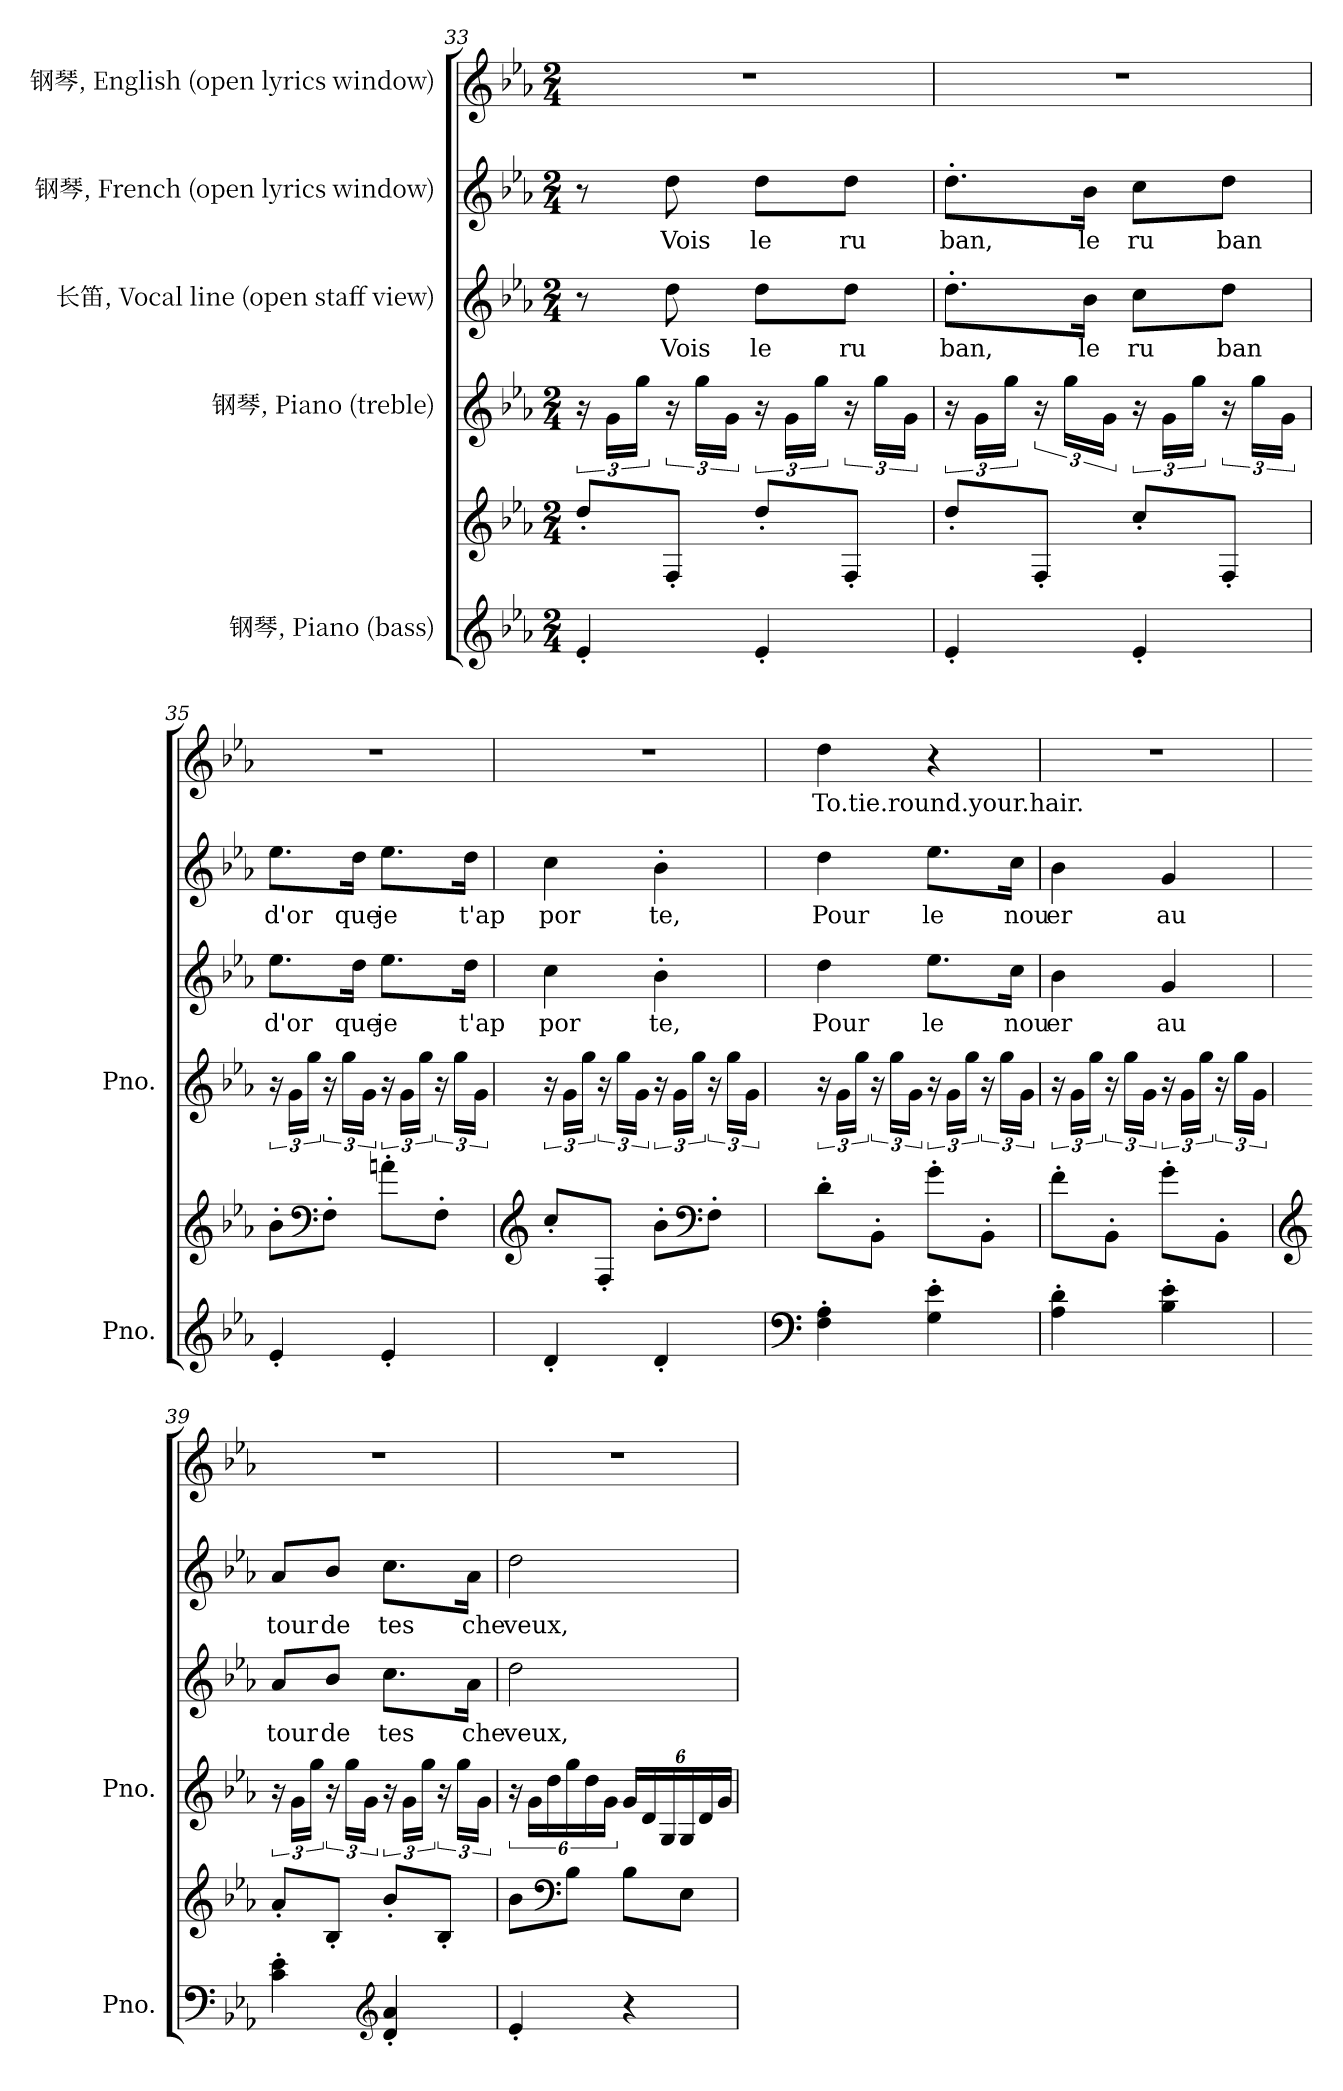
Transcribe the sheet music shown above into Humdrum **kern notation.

**kern	**kern	**kern	**kern	**text	**kern	**text	**kern	**text
*part5	*part5	*part4	*part3	*part3	*part2	*part2	*part1	*part1
*staff6	*staff5	*staff4	*staff3	*staff3	*staff2	*staff2	*staff1	*staff1
*I"钢琴, Piano (bass)	*	*I"钢琴, Piano (treble)	*I"长笛, Vocal line (open staff view)	*	*I"钢琴, French (open lyrics window)	*	*I"钢琴, English (open lyrics window)	*
*I'Pno.	*	*I'Pno.	*	*	*	*	*	*
*clefG2	*clefG2	*clefG2	*clefG2	*	*clefG2	*	*clefG2	*
*k[b-e-a-]	*k[b-e-a-]	*k[b-e-a-]	*k[b-e-a-]	*	*k[b-e-a-]	*	*k[b-e-a-]	*
*M2/4	*M2/4	*M2/4	*M2/4	*	*M2/4	*	*M2/4	*
=33	=33	=33	=33	=33	=33	=33	=33	=33
4e-'/	8dd'/L	24r	8r	.	8r	.	2r	.
.	.	24g\LL	.	.	.	.	.	.
.	.	24gg\JJ	.	.	.	.	.	.
.	8F'/J	24r	8dd\	Vois	8dd\	Vois	.	.
.	.	24gg\LL	.	.	.	.	.	.
.	.	24g\JJ	.	.	.	.	.	.
4e-'/	8dd'/L	24r	8dd\L	le	8dd\L	le	.	.
.	.	24g\LL	.	.	.	.	.	.
.	.	24gg\JJ	.	.	.	.	.	.
.	8F'/J	24r	8dd\J	ru	8dd\J	ru	.	.
.	.	24gg\LL	.	.	.	.	.	.
.	.	24g\JJ	.	.	.	.	.	.
!!LO:LB:g=z
=34	=34	=34	=34	=34	=34	=34	=34	=34
4e-'/	8dd'/L	24r	8.dd'\L	ban,	8.dd'\L	ban,	2r	.
.	.	24g\LL	.	.	.	.	.	.
.	.	24gg\JJ	.	.	.	.	.	.
.	8F'/J	24r	.	.	.	.	.	.
.	.	24gg\LL	.	.	.	.	.	.
.	.	.	16b-\Jk	le	16b-\Jk	le	.	.
.	.	24g\JJ	.	.	.	.	.	.
4e-'/	8cc'/L	24r	8cc\L	ru	8cc\L	ru	.	.
.	.	24g\LL	.	.	.	.	.	.
.	.	24gg\JJ	.	.	.	.	.	.
.	8F'/J	24r	8dd\J	ban	8dd\J	ban	.	.
.	.	24gg\LL	.	.	.	.	.	.
.	.	24g\JJ	.	.	.	.	.	.
=35	=35	=35	=35	=35	=35	=35	=35	=35
4e-'/	8b-'\L	24r	8.ee-\L	d'or	8.ee-\L	d'or	2r	.
.	.	24g\LL	.	.	.	.	.	.
.	.	24gg\JJ	.	.	.	.	.	.
*	*clefF4	*	*	*	*	*	*	*
.	8F'\J	24r	.	.	.	.	.	.
.	.	24gg\LL	.	.	.	.	.	.
.	.	.	16dd\Jk	que	16dd\Jk	que	.	.
.	.	24g\JJ	.	.	.	.	.	.
4e-'/	8an'\L	24r	8.ee-\L	je	8.ee-\L	je	.	.
.	.	24g\LL	.	.	.	.	.	.
.	.	24gg\JJ	.	.	.	.	.	.
.	8F'\J	24r	.	.	.	.	.	.
.	.	24gg\LL	.	.	.	.	.	.
.	.	.	16dd\Jk	t'ap	16dd\Jk	t'ap	.	.
.	.	24g\JJ	.	.	.	.	.	.
=36	=36	=36	=36	=36	=36	=36	=36	=36
*	*clefG2	*	*	*	*	*	*	*
4d'/	8cc'/L	24r	4cc\	por	4cc\	por	2r	.
.	.	24g\LL	.	.	.	.	.	.
.	.	24gg\JJ	.	.	.	.	.	.
.	8F'/J	24r	.	.	.	.	.	.
.	.	24gg\LL	.	.	.	.	.	.
.	.	24g\JJ	.	.	.	.	.	.
4d'/	8b-'\L	24r	4b-'\	te,	4b-'\	te,	.	.
.	.	24g\LL	.	.	.	.	.	.
.	.	24gg\JJ	.	.	.	.	.	.
*	*clefF4	*	*	*	*	*	*	*
.	8F'\J	24r	.	.	.	.	.	.
.	.	24gg\LL	.	.	.	.	.	.
.	.	24g\JJ	.	.	.	.	.	.
!!LO:PB:g=z
=37	=37	=37	=37	=37	=37	=37	=37	=37
*clefF4	*	*	*	*	*	*	*	*
4F\' 4A-\'	8d'\L	24r	4dd\	Pour	4dd\	Pour	4dd\	To.tie.round.your.hair.
.	.	24g\LL	.	.	.	.	.	.
.	.	24gg\JJ	.	.	.	.	.	.
.	8BB-'\J	24r	.	.	.	.	.	.
.	.	24gg\LL	.	.	.	.	.	.
.	.	24g\JJ	.	.	.	.	.	.
4G\' 4e-\'	8g'\L	24r	8.ee-\L	le	8.ee-\L	le	4r	.
.	.	24g\LL	.	.	.	.	.	.
.	.	24gg\JJ	.	.	.	.	.	.
.	8BB-'\J	24r	.	.	.	.	.	.
.	.	24gg\LL	.	.	.	.	.	.
.	.	.	16cc\Jk	nou	16cc\Jk	nou	.	.
.	.	24g\JJ	.	.	.	.	.	.
=38	=38	=38	=38	=38	=38	=38	=38	=38
4A-\' 4d\'	8f'\L	24r	4b-\	er	4b-\	er	2r	.
.	.	24g\LL	.	.	.	.	.	.
.	.	24gg\JJ	.	.	.	.	.	.
.	8BB-'\J	24r	.	.	.	.	.	.
.	.	24gg\LL	.	.	.	.	.	.
.	.	24g\JJ	.	.	.	.	.	.
4B-\' 4e-\'	8g'\L	24r	4g/	au	4g/	au	.	.
.	.	24g\LL	.	.	.	.	.	.
.	.	24gg\JJ	.	.	.	.	.	.
.	8BB-'\J	24r	.	.	.	.	.	.
.	.	24gg\LL	.	.	.	.	.	.
.	.	24g\JJ	.	.	.	.	.	.
!!LO:LB:g=z
=39	=39	=39	=39	=39	=39	=39	=39	=39
*	*clefG2	*	*	*	*	*	*	*
4c\' 4e-\'	8a-'/L	24r	8a-/L	tour	8a-/L	tour	2r	.
.	.	24g\LL	.	.	.	.	.	.
.	.	24gg\JJ	.	.	.	.	.	.
.	8B-'/J	24r	8b-/J	de	8b-/J	de	.	.
.	.	24gg\LL	.	.	.	.	.	.
.	.	24g\JJ	.	.	.	.	.	.
*clefG2	*	*	*	*	*	*	*	*
4d/' 4a-/'	8b-'/L	24r	8.cc\L	tes	8.cc\L	tes	.	.
.	.	24g\LL	.	.	.	.	.	.
.	.	24gg\JJ	.	.	.	.	.	.
.	8B-'/J	24r	.	.	.	.	.	.
.	.	24gg\LL	.	.	.	.	.	.
.	.	.	16a-\Jk	che	16a-\Jk	che	.	.
.	.	24g\JJ	.	.	.	.	.	.
=40	=40	=40	=40	=40	=40	=40	=40	=40
4e-'/	8b-\L	24r	2dd\	veux,	2dd\	veux,	2r	.
.	.	24g\LL	.	.	.	.	.	.
.	.	24dd\	.	.	.	.	.	.
*	*clefF4	*	*	*	*	*	*	*
*	*	*Xbrackettup	*	*	*	*	*	*
.	8B-\J	24gg\	.	.	.	.	.	.
.	.	24dd\	.	.	.	.	.	.
.	.	24g\JJ	.	.	.	.	.	.
4r	8B-\L	24g/LL	.	.	.	.	.	.
.	.	24d/	.	.	.	.	.	.
.	.	24G/	.	.	.	.	.	.
.	8E-\J	24G/	.	.	.	.	.	.
.	.	24d/	.	.	.	.	.	.
.	.	24g/JJ	.	.	.	.	.	.
=	=	=	=	=	=	=	=	=
*-	*-	*-	*-	*-	*-	*-	*-	*-
